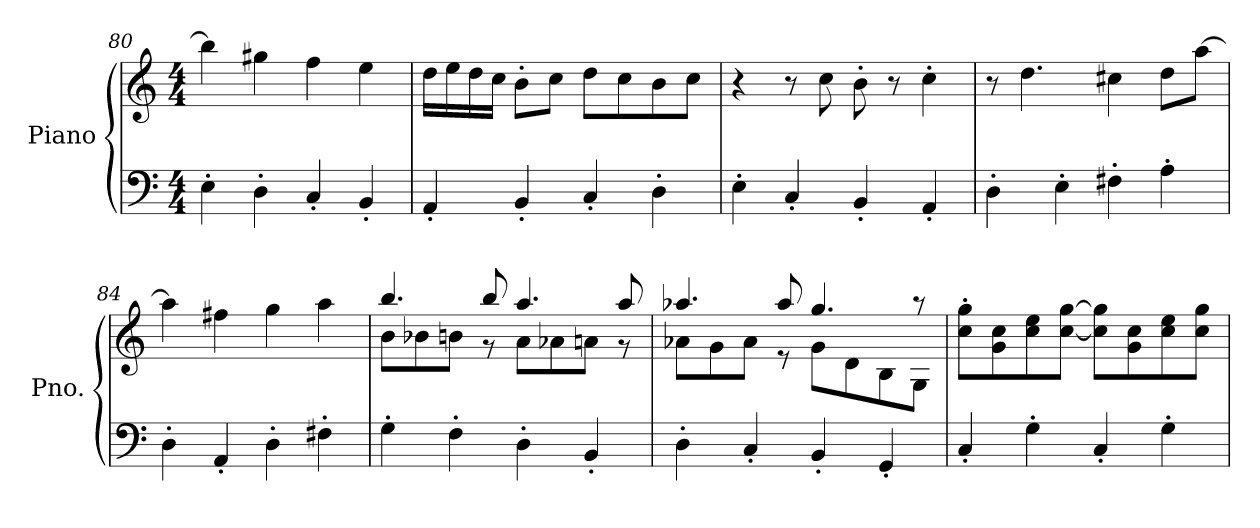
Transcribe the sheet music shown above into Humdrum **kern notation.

**kern	**kern
*part1	*part1
*staff2	*staff1
*I"Piano	*
*I'Pno.	*
*clefF4	*clefG2
*k[]	*k[]
*M4/4	*M4/4
=80	=80
4E'\	4bb\]
4D'\	4gg#X\
4C'/	4ff\
4BB'/	4ee\
=81	=81
4AA'/	16dd\LL
.	16ee\
.	16dd\
.	16cc\JJ
4BB'/	8b'\L
.	8cc\J
4C'/	8dd\L
.	8cc\
4D'\	8b\
.	8cc\J
!!LO:PB:g=z
=82	=82
4E'\	4r
4C'/	8r
.	8cc\
4BB'/	8b'\
.	8r
4AA'/	4cc'\
=83	=83
4D'\	8r
.	4.dd\
4E'\	.
4F#X'\	4cc#X\
4A'\	8dd\L
.	[8aa\J
=84	=84
4D'\	4aa\]
4AA'/	4ff#X\
4D'\	4gg\
4F#X'\	4aa\
=85	=85
*	*^
4G'\	4.bb/	8b\L
.	.	8b-X\
4F'\	.	8bn\J
.	8bb/	8r
4D'\	4.aa/	8a\L
.	.	8a-X\
4BB'/	.	8an\J
.	8aa/	8r
=86	=86	=86
4D'\	4.aa-X/	8a-X\L
.	.	8g\
4C'/	.	8a-\J
.	8aa-/	8r
4BB'/	4.gg/	8g\L
.	.	8d\
4GG'/	.	8B\
.	8r	8G\J
*	*v	*v
!!LO:LB:g=z
=87	=87
4C'/	8cc\' 8gg\'L
.	8g\ 8cc\
4G'\	8cc\ 8ee\
.	[8cc\ [8gg\J
4C'/	8cc\] 8gg\]L
.	8g\ 8cc\
4G'\	8cc\ 8ee\
.	8cc\ 8gg\J
=	=
*-	*-
